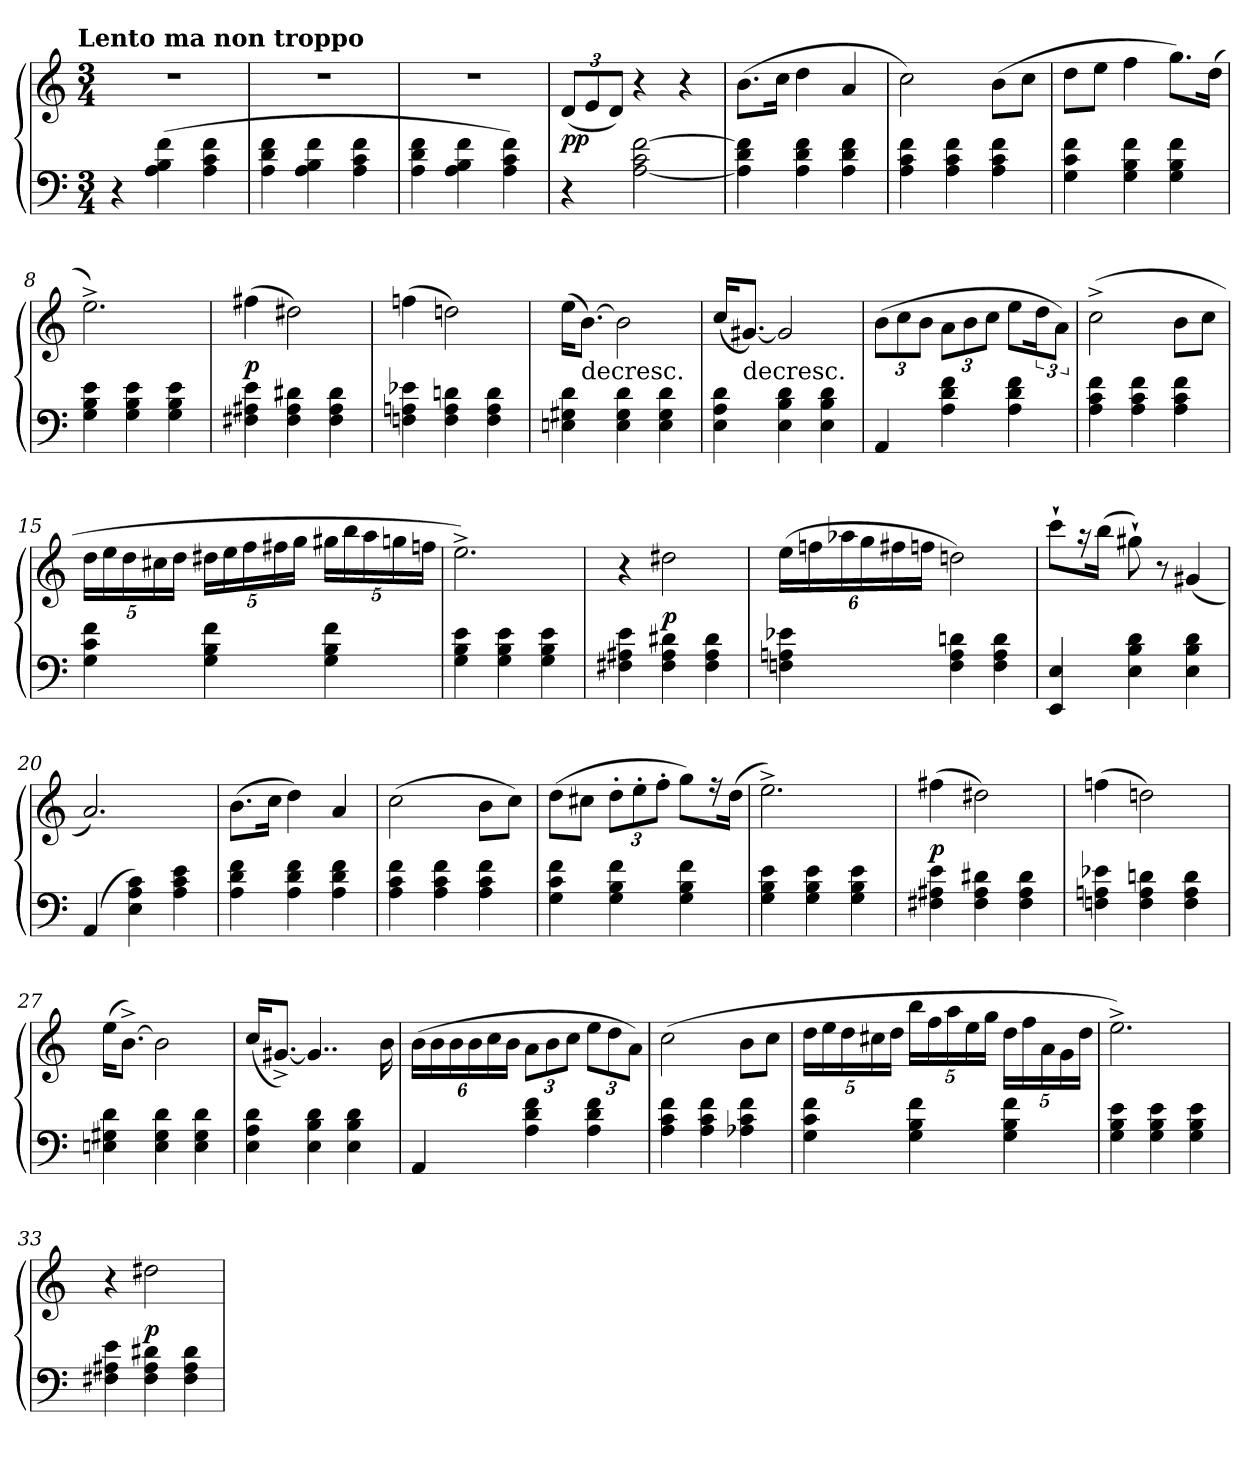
**kern	**kern	**dynam
*part1	*part1	*part1
*staff2	*staff1	*staff1/2
*clefF4	*clefG2	*
*k[]	*k[]	*
*a:	*a:	*
!!LO:TX:omd:t=Lento ma non troppo
*M3/4	*M3/4	*
*MM152	*MM152	*
=1	=1	=1
4r	2.r	.
(4A\ 4B\ 4f\	.	.
4A\ 4c\ 4f\	.	.
=2	=2	=2
4A\ 4d\ 4f\	2.r	.
4A\ 4B\ 4f\	.	.
4A\ 4c\ 4f\	.	.
=3	=3	=3
4A\ 4d\ 4f\	2.r	.
4A\ 4B\ 4f\	.	.
4A\ 4c\ 4f\)	.	.
=4	=4	=4
4r	(12d/L	pp
.	12e/	.
.	12d/J)	.
[2A\ 2c\ [2f\	4r	.
.	4r	.
=5	=5	=5
4A]\ 4d\ 4f]\	(8.b\L	.
.	16cc\Jk	.
4A\ 4d\ 4f\	4dd\	.
4A\ 4d\ 4f\	4a/	.
=6	=6	=6
4A\ 4c\ 4f\	2cc\)	.
4A\ 4c\ 4f\	.	.
4A\ 4c\ 4f\	(8b\L	.
.	8cc\J	.
=7	=7	=7
4G\ 4c\ 4f\	8dd\L	.
.	8ee\J	.
4G\ 4B\ 4f\	4ff\	.
4G\ 4B\ 4f\	8.gg\L)	.
.	(16dd\Jk	.
=8	=8	=8
4G\ 4B\ 4e\	2.ee^\)	.
4G\ 4B\ 4e\	.	.
4G\ 4B\ 4e\	.	.
=9	=9	=9
4F#X\ 4A#X\ 4e\	(4ff#X\	p
4F#\ 4A#\ 4d#X\	2dd#X\)	.
4F#\ 4A#\ 4d#\	.	.
=10	=10	=10
4Fn\ 4An\ 4e-X\	(4ffn\	.
4F\ 4A\ 4dn\	2ddn\)	.
4F\ 4A\ 4d\	.	.
=11	=11	=11
4En\ 4G#X\ 4d\	(16ee\KL	.
!	!LO:TX:c:t=decresc.	!
.	[8.b\J)	.
4E\ 4G#\ 4d\	2b\]	.
4E\ 4G#\ 4d\	.	.
=12	=12	=12
4E\ 4A\ 4d\	(16cc/KL	.
!	!LO:TX:c:t=decresc.	!
.	[8.g#X/J)	.
4E\ 4B\ 4d\	2g#/]	.
4E\ 4B\ 4d\	.	.
=13	=13	=13
4AA/	(12b\L	.
.	12cc\	.
.	12b\J	.
4A\ 4d\ 4f\	12a\L	.
.	12b\	.
.	12cc\J	.
4A\ 4d\ 4f\	8ee\L	.
.	24dd\K	.
.	12a\J)	.
=14	=14	=14
4A\ 4c\ 4f\	(2cc^\	.
4A\ 4c\ 4f\	.	.
4A\ 4c\ 4f\	8b\L	.
.	8cc\J	.
=15	=15	=15
4G\ 4c\ 4f\	20dd\LL	.
.	20ee\	.
.	20dd\	.
.	20cc#X\	.
.	20dd\JJ	.
4G\ 4B\ 4f\	20dd#X\LL	.
.	20ee\	.
.	20ff\	.
.	20ff#X\	.
.	20gg\JJ	.
4G\ 4B\ 4f\	20gg#X\LL	.
.	20bb\	.
.	20aa\	.
.	20ggn\	.
.	20ffn\JJ	.
=16	=16	=16
4G\ 4B\ 4e\	2.ee^\)	.
4G\ 4B\ 4e\	.	.
4G\ 4B\ 4e\	.	.
=17	=17	=17
4F#X\ 4A#X\ 4e\	4r	.
4F#\ 4A#\ 4d#X\	2dd#X\	p
4F#\ 4A#\ 4d#\	.	.
=18	=18	=18
4Fn\ 4An\ 4e-X\	(24ee\LL	.
.	24ffn\	.
.	24aa-X\	.
.	24gg\	.
.	24ff#X\	.
.	24ffn\JJ	.
4F\ 4A\ 4dn\	2ddn\)	.
4F\ 4A\ 4d\	.	.
=19	=19	=19
4EE/ 4E/	8ccc`\L	.
.	16r	.
.	(16bb\Jk	.
4E\ 4B\ 4d\	8gg#X`\)	.
.	8r	.
4E\ 4B\ 4d\	(4g#X/	.
=20	=20	=20
(4AA/	2.a/)	.
4E\ 4A\ 4c\)	.	.
4A\ 4c\ 4e\	.	.
=21	=21	=21
4A\ 4d\ 4f\	(8.b\L	.
.	16cc\Jk	.
4A\ 4d\ 4f\	4dd\)	.
4A\ 4d\ 4f\	4a/	.
=22	=22	=22
4A\ 4c\ 4f\	(2cc\	.
4A\ 4c\ 4f\	.	.
4A\ 4c\ 4f\	8b\L	.
.	8cc\J)	.
=23	=23	=23
4G\ 4c\ 4f\	(8dd\L	.
.	8cc#X\J	.
4G\ 4B\ 4f\	12dd'\L	.
.	12ee'\	.
.	12ff'\J	.
4G\ 4B\ 4f\	8gg\L)	.
.	16r	.
.	(16dd\Jk	.
=24	=24	=24
4G\ 4B\ 4e\	2.ee^\)	.
4G\ 4B\ 4e\	.	.
4G\ 4B\ 4e\	.	.
=25	=25	=25
4F#X\ 4A#X\ 4e\	(4ff#X\	p
4F#\ 4A#\ 4d#X\	2dd#X\)	.
4F#\ 4A#\ 4d#\	.	.
=26	=26	=26
4Fn\ 4An\ 4e-X\	(4ffn\	.
4F\ 4A\ 4dn\	2ddn\)	.
4F\ 4A\ 4d\	.	.
=27	=27	=27
4En\ 4G#X\ 4d\	(16ee\KL	.
.	[8.b^\J)	.
4E\ 4G#\ 4d\	2b\]	.
4E\ 4G#\ 4d\	.	.
=28	=28	=28
4E\ 4A\ 4d\	(16cc/KL	.
.	[8.g#X^/J)	.
4E\ 4B\ 4d\	4..g#/]	.
4E\ 4B\ 4d\	.	.
.	16b\	.
=29	=29	=29
4AA/	(24b\LL	.
.	24b\	.
.	24b\	.
.	24b\	.
.	24cc\	.
.	24b\JJ	.
4A\ 4d\ 4f\	12a\L	.
.	12b\	.
.	12cc\J	.
4A\ 4d\ 4f\	12ee\L	.
.	12dd\	.
.	12a\J)	.
=30	=30	=30
4A\ 4c\ 4f\	(2cc\	.
4A\ 4c\ 4f\	.	.
4A-X\ 4c\ 4f\	8b\L	.
.	8cc\J	.
=31	=31	=31
4G\ 4c\ 4f\	20dd\LL	.
.	20ee\	.
.	20dd\	.
.	20cc#X\	.
.	20dd\JJ	.
4G\ 4B\ 4f\	20bb\LL	.
.	20ff\	.
.	20aa\	.
.	20ee\	.
.	20gg\JJ	.
4G\ 4B\ 4f\	20dd\LL	.
.	20ff\	.
.	20a\	.
.	20g\	.
.	20dd\JJ	.
=32	=32	=32
4G\ 4B\ 4e\	2.ee^\)	.
4G\ 4B\ 4e\	.	.
4G\ 4B\ 4e\	.	.
=33	=33	=33
4F#X\ 4A#X\ 4e\	4r	.
4F#\ 4A#\ 4d#X\	2dd#X\	p
4F#\ 4A#\ 4d#\	.	.
=	=	=
*-	*-	*-
